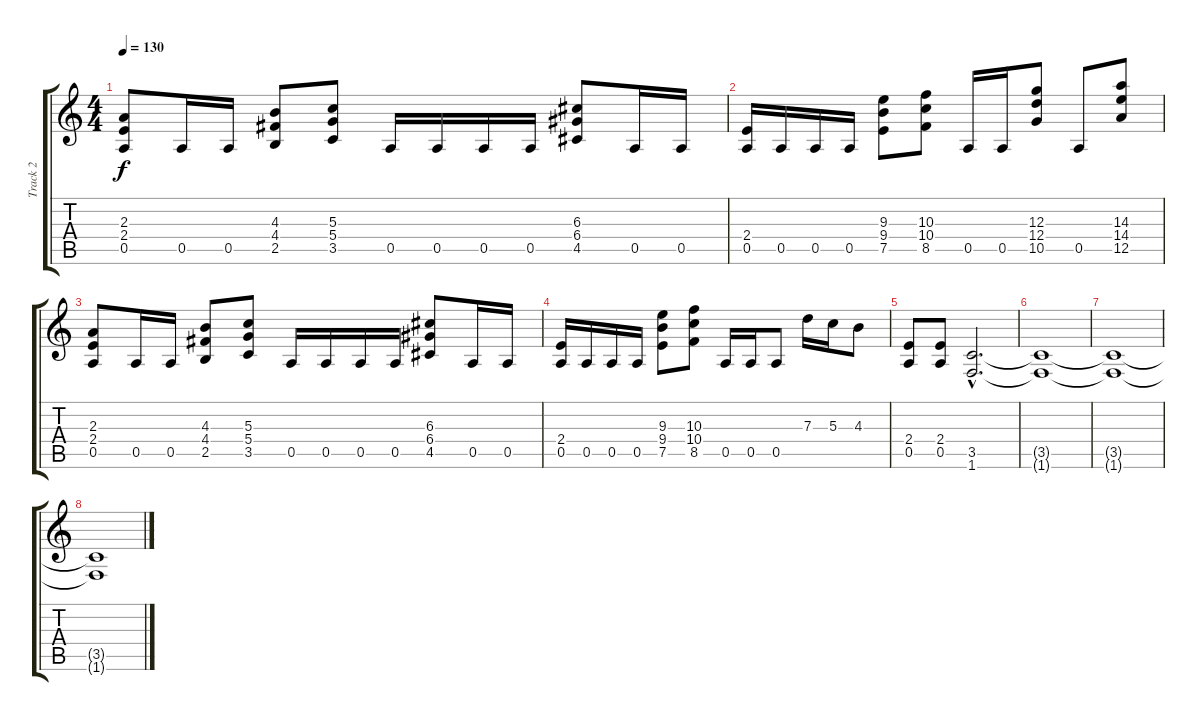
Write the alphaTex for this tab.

\track ("Track 2" "Track 2") {instrument distortionguitar}
\staff {score tabs}
\tuning (E4 B3 G3 D3 A2 E2) {hide}
\ts (4 4)
\tempo 130
\clef g2
\ks c
(2.3 2.4 0.5).8{dy f} 0.5.16 0.5.16 (4.3 4.4 2.5).8 (5.3 5.4 3.5).8 0.5.16 0.5.16 0.5.16 0.5.16 (6.3 6.4 4.5).8 0.5.16 0.5.16 |
(2.4 0.5).16 0.5.16 0.5.16 0.5.16 (9.3 9.4 7.5).8 (10.3 10.4 8.5).8 0.5.16 0.5.16 (12.3 12.4 10.5).8 0.5.8 (14.3 14.4 12.5).8 |
(2.3 2.4 0.5).8 0.5.16 0.5.16 (4.3 4.4 2.5).8 (5.3 5.4 3.5).8 0.5.16 0.5.16 0.5.16 0.5.16 (6.3 6.4 4.5).8 0.5.16 0.5.16 |
(2.4 0.5).16 0.5.16 0.5.16 0.5.16 (9.3 9.4 7.5).8 (10.3 10.4 8.5).8 0.5.16 0.5.16 0.5.8 7.3.16 5.3.16 4.3.8 |
(2.4 0.5).8 (2.4 0.5).8 (3.5{hac} 1.6{hac}).2{d} |
(3.5{t} 1.6{t}).1 |
(3.5{t} 1.6{t}).1 |
(3.5{t} 1.6{t}).1
